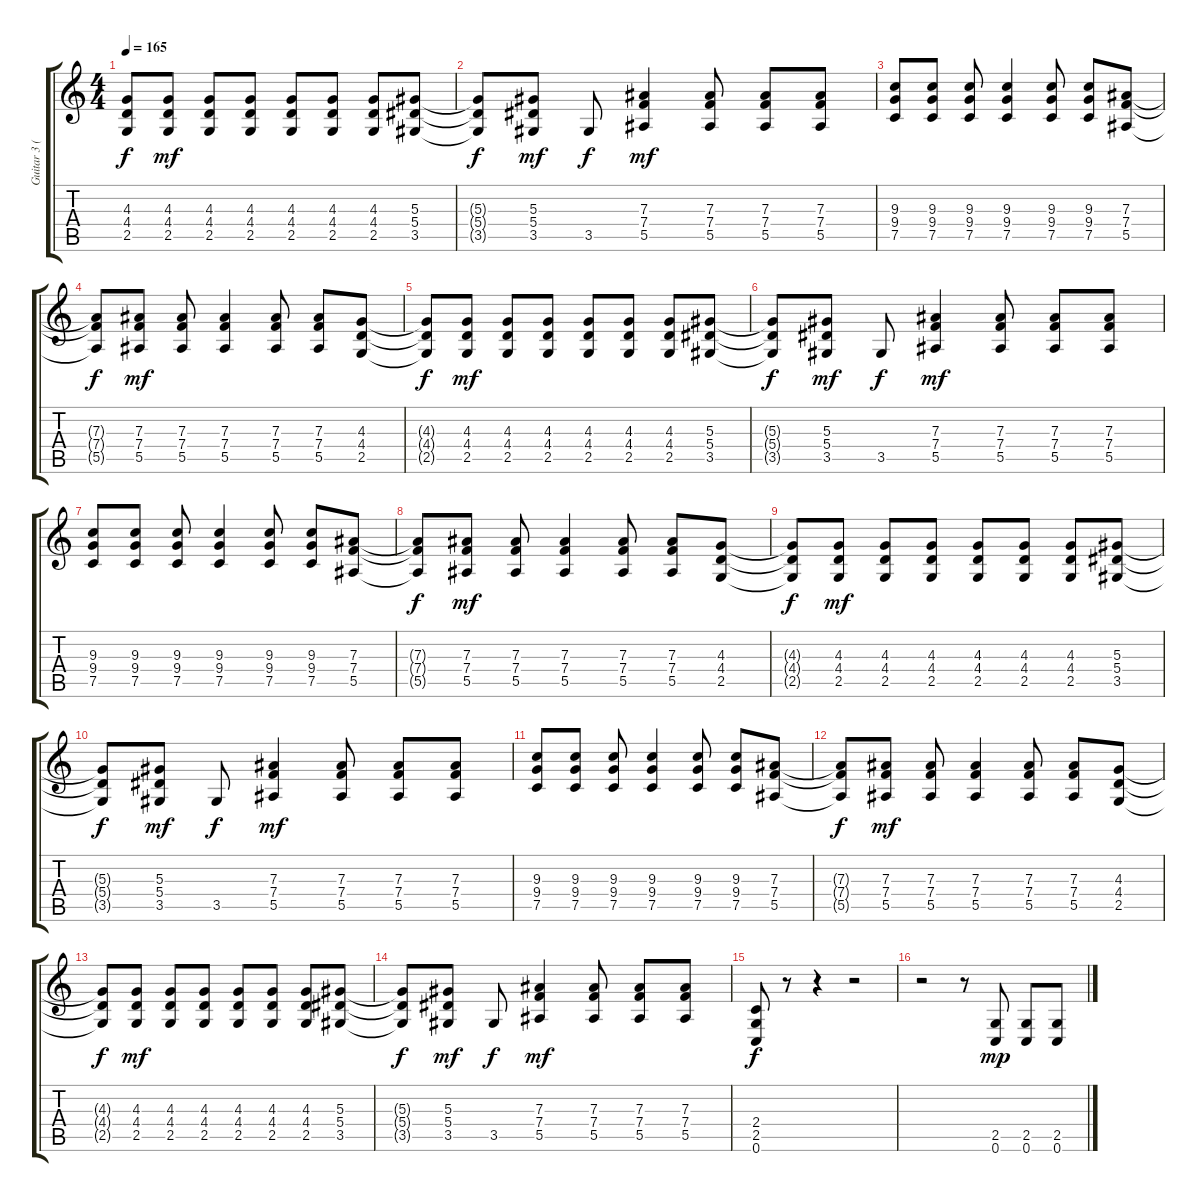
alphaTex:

\track ("Guitar 3 (Rhytm)" "Guitar 3 (") {instrument distortionguitar}
\staff {score tabs}
\tuning (C4 G3 Eb3 Bb2 F2 C2) {hide}
\ts (4 4)
\tempo 165
\clef g2
\ks c
(4.3{t} 4.4{t} 2.5{t}).8{dy f} (4.3 4.4 2.5).8{dy mf} (4.3 4.4 2.5).8 (4.3 4.4 2.5).8 (4.3 4.4 2.5).8 (4.3 4.4 2.5).8 (4.3 4.4 2.5).8 (5.3 5.4 3.5).8 |
(5.3{t} 5.4{t} 3.5{t}).8{dy f} (5.3 5.4 3.5).8{dy mf} 3.5.8{dy f} (7.3 7.4 5.5).4{dy mf} (7.3 7.4 5.5).8 (7.3 7.4 5.5).8 (7.3 7.4 5.5).8 |
(9.3 9.4 7.5).8 (9.3 9.4 7.5).8 (9.3 9.4 7.5).8 (9.3 9.4 7.5).4 (9.3 9.4 7.5).8 (9.3 9.4 7.5).8 (7.3 7.4 5.5).8 |
(7.3{t} 7.4{t} 5.5{t}).8{dy f} (7.3 7.4 5.5).8{dy mf} (7.3 7.4 5.5).8 (7.3 7.4 5.5).4 (7.3 7.4 5.5).8 (7.3 7.4 5.5).8 (4.3 4.4 2.5).8 |
(4.3{t} 4.4{t} 2.5{t}).8{dy f} (4.3 4.4 2.5).8{dy mf} (4.3 4.4 2.5).8 (4.3 4.4 2.5).8 (4.3 4.4 2.5).8 (4.3 4.4 2.5).8 (4.3 4.4 2.5).8 (5.3 5.4 3.5).8 |
(5.3{t} 5.4{t} 3.5{t}).8{dy f} (5.3 5.4 3.5).8{dy mf} 3.5.8{dy f} (7.3 7.4 5.5).4{dy mf} (7.3 7.4 5.5).8 (7.3 7.4 5.5).8 (7.3 7.4 5.5).8 |
(9.3 9.4 7.5).8 (9.3 9.4 7.5).8 (9.3 9.4 7.5).8 (9.3 9.4 7.5).4 (9.3 9.4 7.5).8 (9.3 9.4 7.5).8 (7.3 7.4 5.5).8 |
(7.3{t} 7.4{t} 5.5{t}).8{dy f} (7.3 7.4 5.5).8{dy mf} (7.3 7.4 5.5).8 (7.3 7.4 5.5).4 (7.3 7.4 5.5).8 (7.3 7.4 5.5).8 (4.3 4.4 2.5).8 |
(4.3{t} 4.4{t} 2.5{t}).8{dy f} (4.3 4.4 2.5).8{dy mf} (4.3 4.4 2.5).8 (4.3 4.4 2.5).8 (4.3 4.4 2.5).8 (4.3 4.4 2.5).8 (4.3 4.4 2.5).8 (5.3 5.4 3.5).8 |
(5.3{t} 5.4{t} 3.5{t}).8{dy f} (5.3 5.4 3.5).8{dy mf} 3.5.8{dy f} (7.3 7.4 5.5).4{dy mf} (7.3 7.4 5.5).8 (7.3 7.4 5.5).8 (7.3 7.4 5.5).8 |
(9.3 9.4 7.5).8 (9.3 9.4 7.5).8 (9.3 9.4 7.5).8 (9.3 9.4 7.5).4 (9.3 9.4 7.5).8 (9.3 9.4 7.5).8 (7.3 7.4 5.5).8 |
(7.3{t} 7.4{t} 5.5{t}).8{dy f} (7.3 7.4 5.5).8{dy mf} (7.3 7.4 5.5).8 (7.3 7.4 5.5).4 (7.3 7.4 5.5).8 (7.3 7.4 5.5).8 (4.3 4.4 2.5).8 |
(4.3{t} 4.4{t} 2.5{t}).8{dy f} (4.3 4.4 2.5).8{dy mf} (4.3 4.4 2.5).8 (4.3 4.4 2.5).8 (4.3 4.4 2.5).8 (4.3 4.4 2.5).8 (4.3 4.4 2.5).8 (5.3 5.4 3.5).8 |
(5.3{t} 5.4{t} 3.5{t}).8{dy f} (5.3 5.4 3.5).8{dy mf} 3.5.8{dy f} (7.3 7.4 5.5).4{dy mf} (7.3 7.4 5.5).8 (7.3 7.4 5.5).8 (7.3 7.4 5.5).8 |
(2.4 2.5 0.6).8{dy f balance 10} r.8 r.4 r.2 |
r.2 r.8 (2.5 0.6).8{dy mp} (2.5 0.6).8 (2.5 0.6).8
